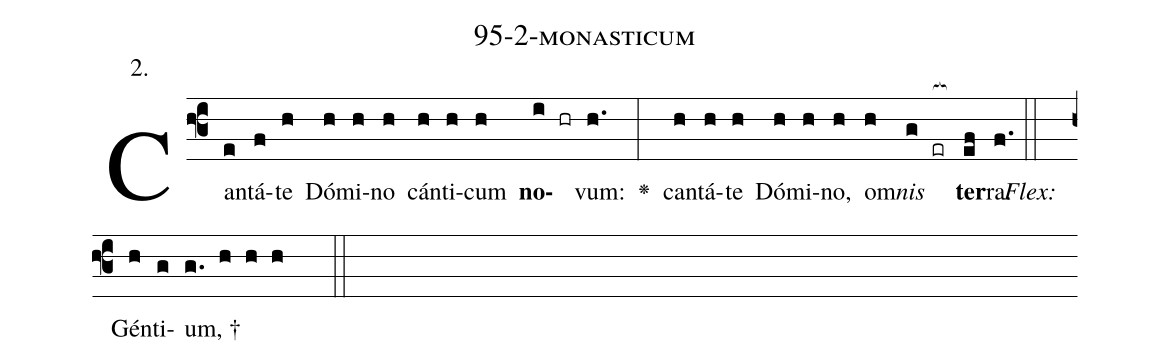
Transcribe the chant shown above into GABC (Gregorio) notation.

name: 95-2-monasticum;
annotation: 2.;
%%
(f3)Can(e)tá(f)te(h) Dó(h)mi(h)no(h) cán(h)ti(h)cum(h) <b>no</b>(i hr)vum:(h.) <v>\greheightstar</v>(:) can(h)tá(h)te(h) Dó(h)mi(h)no,(h) om(h)<i>nis</i>(g er[ocb:1{]) <b>ter</b>(ef[ocb:0}])ra.(f.) (::)
<i>Flex:</i>()  Gén(h)ti(g)um, †(g. h h h  ::)

%E(h) u(h) o(h) u(g) a(ef) e.(f.) (::)
